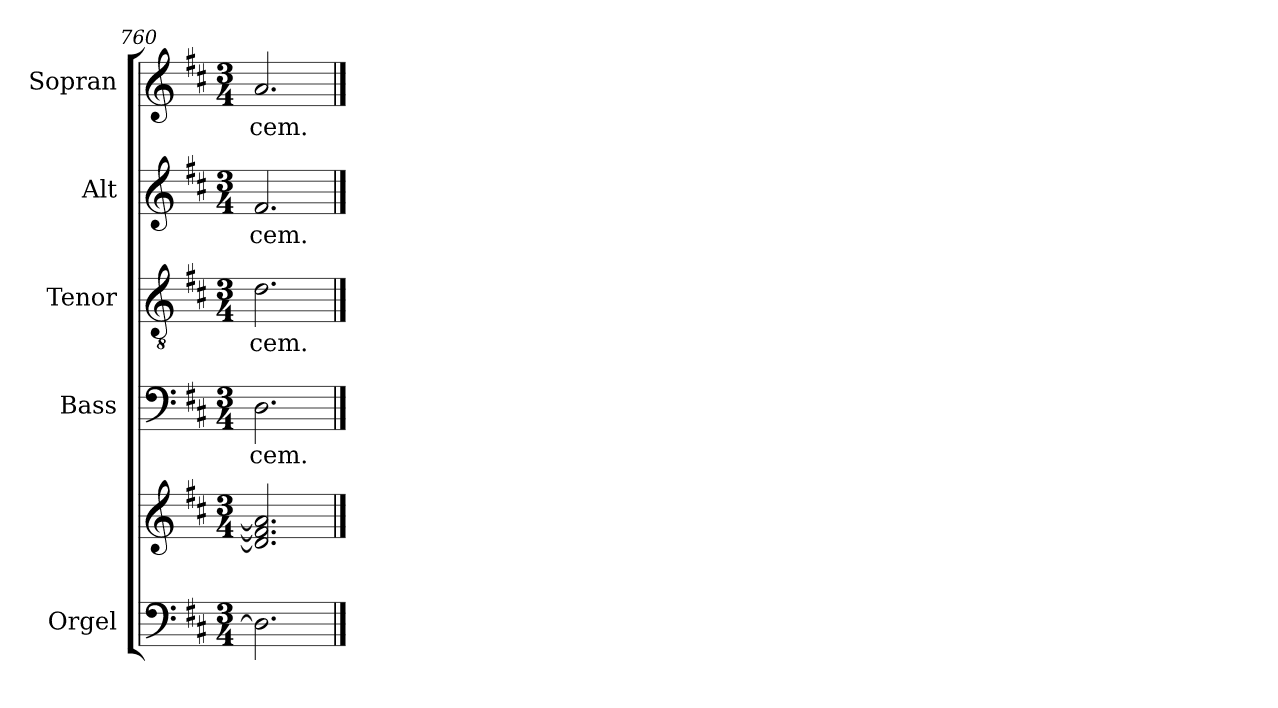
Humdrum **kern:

**kern	**kern	**kern	**text	**kern	**text	**kern	**text	**kern	**text
*part5	*part5	*part4	*part4	*part3	*part3	*part2	*part2	*part1	*part1
*staff6	*staff5	*staff4	*staff4	*staff3	*staff3	*staff2	*staff2	*staff1	*staff1
*I"Orgel	*	*I"Bass	*	*I"Tenor	*	*I"Alt	*	*I"Sopran	*
*I'Org.	*	*I'B.	*	*I'T.	*	*I'A.	*	*I'S.	*
*clefF4	*clefG2	*clefF4	*	*clefGv2	*	*clefG2	*	*clefG2	*
*k[f#c#]	*k[f#c#]	*k[f#c#]	*	*k[f#c#]	*	*k[f#c#]	*	*k[f#c#]	*
*D:	*D:	*D:	*	*D:	*	*D:	*	*D:	*
*M3/4	*M3/4	*M3/4	*	*M3/4	*	*M3/4	*	*M3/4	*
=760	=760	=760	=760	=760	=760	=760	=760	=760	=760
!	!	!	!LO:LY:b	!	!LO:LY:b	!	!LO:LY:b	!	!LO:LY:b
2.D\]	2.d/] 2.f#/] 2.a/]	2.D\	-cem.	2.d\	-cem.	2.f#/	-cem.	2.a/	-cem.
==	==	==	==	==	==	==	==	==	==
*-	*-	*-	*-	*-	*-	*-	*-	*-	*-
